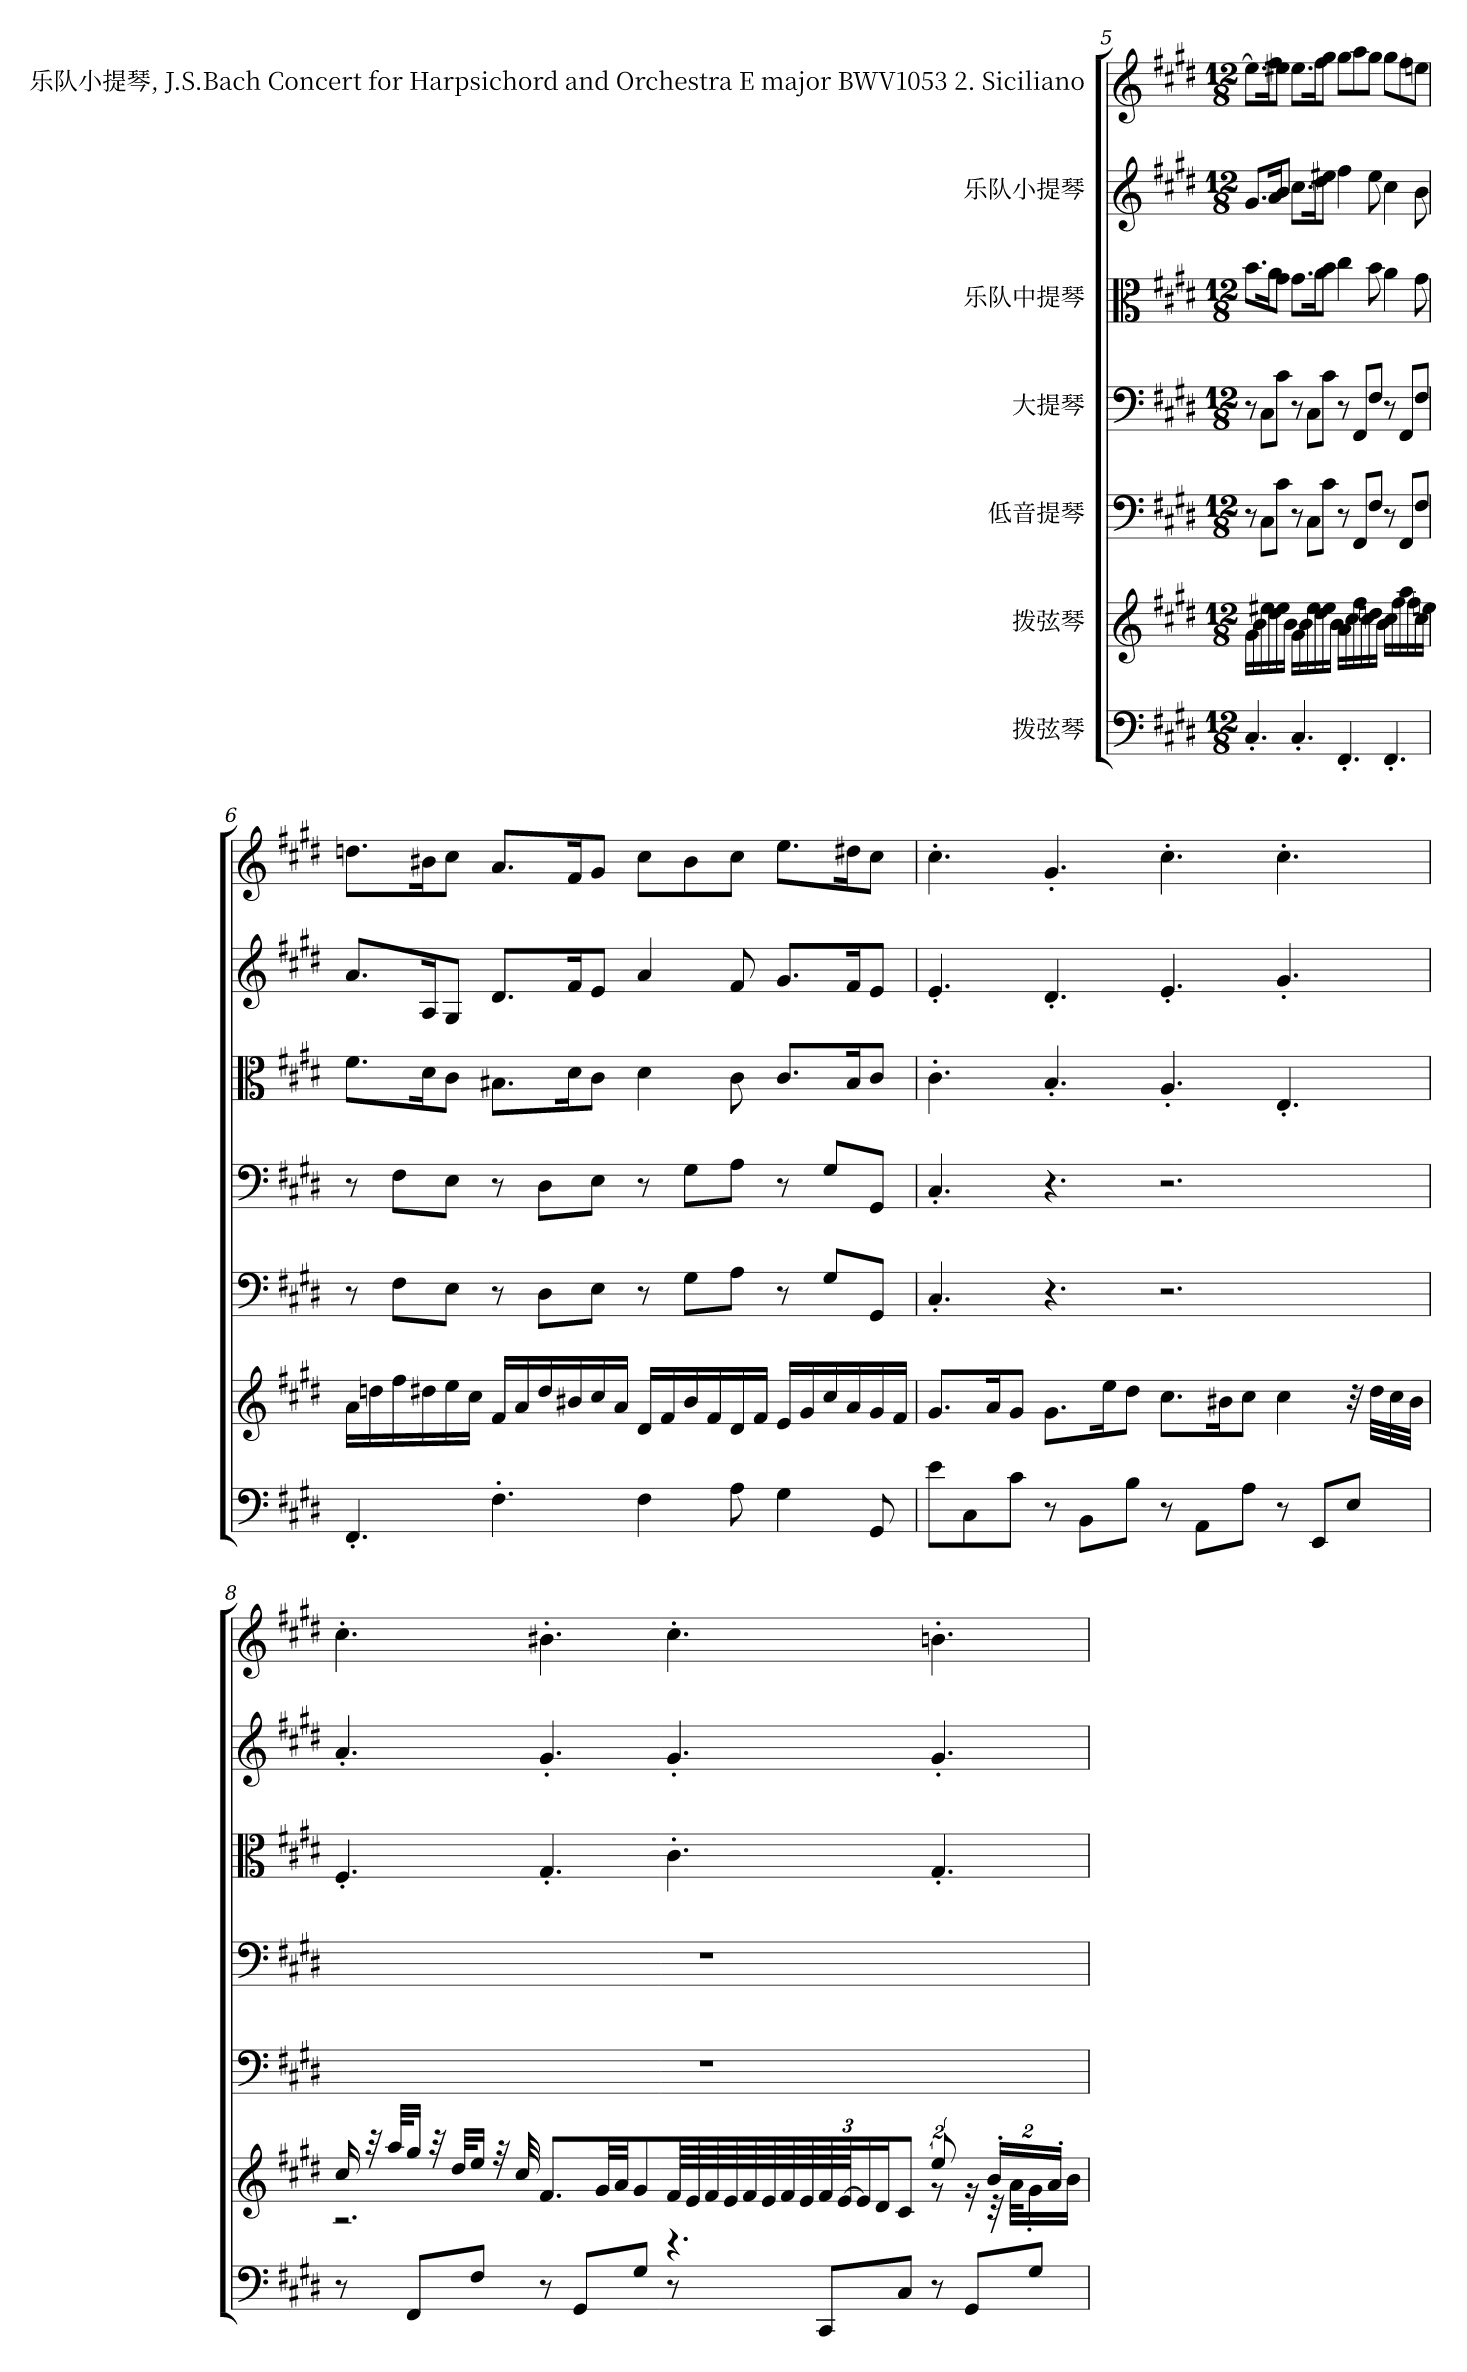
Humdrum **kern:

**kern	**kern	**kern	**kern	**kern	**kern	**kern
*part7	*part6	*part5	*part4	*part3	*part2	*part1
*staff7	*staff6	*staff5	*staff4	*staff3	*staff2	*staff1
*I"拨弦琴	*I"拨弦琴	*I"低音提琴	*I"大提琴	*I"乐队中提琴	*I"乐队小提琴	*I"乐队小提琴, J.S.Bach Concert for Harpsichord and Orchestra E major BWV1053 2. Siciliano
!!LO:PB:g=z
*clefF4	*clefG2	*clefF4	*clefF4	*clefC3	*clefG2	*clefG2
*	*	*ITrd7c12	*	*	*	*
*k[f#c#g#d#]	*k[f#c#g#d#]	*k[f#c#g#d#]	*k[f#c#g#d#]	*k[f#c#g#d#]	*k[f#c#g#d#]	*k[f#c#g#d#]
*M12/8	*M12/8	*M12/8	*M12/8	*M12/8	*M12/8	*M12/8
=5	=5	=5	=5	=5	=5	=5
4.C#'/	16g#\LL	8r	8r	8.b\L	8.g#/L	8.ee#\L]
.	16b\	.	.	.	.	.
.	16ee#X\	8CC#\L	8C#\L	.	.	.
.	16dd#\	.	.	16a\K	16a/K	16ff#\K
.	16ee#\	8C#\J	8c#\J	8g#\J	8b/J	8ee#X\J
.	16b\JJ	.	.	.	.	.
4.C#'/	16g#\LL	8r	8r	8.g#\L	8.cc#\L	8.ee#\L
.	16b\	.	.	.	.	.
.	16ee#\	8CC#\L	8C#\L	.	.	.
.	16dd#\	.	.	16a\K	16dd#\K	16ff#\K
.	16ee#\	8C#\J	8c#\J	8b\J	8ee#X\J	8gg#\J
.	16b\JJ	.	.	.	.	.
4.FF#'/	16a\LL	8r	8r	4cc#\	4ff#\	8gg#\L
.	16cc#\	.	.	.	.	.
.	16ff#\	8FFF#/L	8FF#/L	.	.	8aa\
.	16cc#\	.	.	.	.	.
.	16ddn\	8FF#/J	8F#/J	8b\	8ee#\	8gg#\J
.	16b\JJ	.	.	.	.	.
4.FF#'/	16cc#\LL	8r	8r	4a\	4cc#\	8gg#\L
.	16ff#\	.	.	.	.	.
.	16aa\	8FFF#/L	8FF#/L	.	.	8ff#\
.	16ff#\	.	.	.	.	.
.	16cc#\	8FF#/J	8F#/J	8g#\	8b\	8een\J
.	16een\JJ	.	.	.	.	.
!!LO:PB:g=z
=6	=6	=6	=6	=6	=6	=6
4.FF#'/	16a\LL	8r	8r	8.f#\L	8.a/L	8.ddn\L
.	16ddn\	.	.	.	.	.
.	16ff#\	8FF#\L	8F#\L	.	.	.
.	16dd#X\	.	.	16d#\K	16A/K	16b#X\K
.	16ee\	8EE\J	8E\J	8c#\J	8G#/J	8cc#\J
.	16cc#\JJ	.	.	.	.	.
4.F#'\	16f#/LL	8r	8r	8.B#X\L	8.d#/L	8.a/L
.	16a/	.	.	.	.	.
.	16dd#/	8DD#\L	8D#\L	.	.	.
.	16b#X/	.	.	16d#\K	16f#/K	16f#/K
.	16cc#/	8EE\J	8E\J	8c#\J	8e/J	8g#/J
.	16a/JJ	.	.	.	.	.
4F#\	16d#/LL	8r	8r	4d#\	4a/	8cc#\L
.	16f#/	.	.	.	.	.
.	16b#/	8GG#\L	8G#\L	.	.	8b#\
.	16f#/	.	.	.	.	.
8A\	16d#/	8AA\J	8A\J	8c#\	8f#/	8cc#\J
.	16f#/JJ	.	.	.	.	.
4G#\	16e/LL	8r	8r	8.c#/L	8.g#/L	8.ee\L
.	16g#/	.	.	.	.	.
.	16cc#/	8GG#/L	8G#/L	.	.	.
.	16a/	.	.	16B#/K	16f#/K	16dd#X\K
8GG#/	16g#/	8GGG#/J	8GG#/J	8c#/J	8e/J	8cc#\J
.	16f#/JJ	.	.	.	.	.
!!LO:PB:g=z
=7	=7	=7	=7	=7	=7	=7
8e\L	8.g#/L	4.CC#'/	4.C#'/	4.c#'\	4.e'/	4.cc#'\
8C#\	.	.	.	.	.	.
.	16a/K	.	.	.	.	.
8c#\J	8g#/J	.	.	.	.	.
8r	8.g#\L	4.r	4.r	4.B'/	4.d#'/	4.g#'/
8BB\L	.	.	.	.	.	.
.	16ee\K	.	.	.	.	.
8B\J	8dd#\J	.	.	.	.	.
8r	8.cc#\L	2.r	2.r	4.A'/	4.e'/	4.cc#'\
8AA\L	.	.	.	.	.	.
.	16b#X\K	.	.	.	.	.
8A\J	8cc#\J	.	.	.	.	.
8r	4cc#\	.	.	4.E'/	4.g#'/	4.cc#'\
8EE/L	.	.	.	.	.	.
8E/J	32r	.	.	.	.	.
.	32dd#\LLL	.	.	.	.	.
.	32cc#\	.	.	.	.	.
.	32b#\JJJ	.	.	.	.	.
!!LO:PB:g=z
=8	=8	=8	=8	=8	=8	=8
*	*^	*	*	*	*	*
8r	16cc#/	2.r	1.r	1.r	4.F#'/	4.a'/	4.cc#'\
.	32r	.	.	.	.	.	.
.	32aa/KLL	.	.	.	.	.	.
8FF#/L	16gg#/JJ	.	.	.	.	.	.
.	32r	.	.	.	.	.	.
.	32dd#/KLL	.	.	.	.	.	.
8F#/J	16ee/JJ	.	.	.	.	.	.
.	32r	.	.	.	.	.	.
.	32cc#/	.	.	.	.	.	.
8r	8.f#/L	.	.	.	4.G#'/	4.g#'/	4.b#X'\
8GG#/L	.	.	.	.	.	.	.
.	32g#/LL	.	.	.	.	.	.
.	32a/JJ	.	.	.	.	.	.
8G#/J	8g#/	.	.	.	.	.	.
8r	64f#/LLL	4.r	.	.	4.c#'\	4.g#'/	4.cc#'\
.	64e/	.	.	.	.	.	.
.	64f#/	.	.	.	.	.	.
.	64e/	.	.	.	.	.	.
.	64f#/	.	.	.	.	.	.
.	64e/	.	.	.	.	.	.
.	64f#/	.	.	.	.	.	.
.	64e/	.	.	.	.	.	.
*	*Xbrackettup	*	*	*	*	*	*
8CC#/L	96f#/	.	.	.	.	.	.
.	[96e/JJ	.	.	.	.	.	.
.	24e/]	.	.	.	.	.	.
.	16d#/J	.	.	.	.	.	.
8C#/J	8c#/J	.	.	.	.	.	.
*	*brackettup	*	*	*	*	*	*
8r	16%3ee/	8r	.	.	4.G#'/	4.g#'/	4.bn'\
8GG#/L	.	16r	.	.	.	.	.
.	32%3b'/L	32r	.	.	.	.	.
.	.	32a\KLL	.	.	.	.	.
8G#/J	.	16g#'\	.	.	.	.	.
.	32%3a'/J	.	.	.	.	.	.
.	.	16b\JJ	.	.	.	.	.
*	*v	*v	*	*	*	*	*
=	=	=	=	=	=	=
*-	*-	*-	*-	*-	*-	*-
